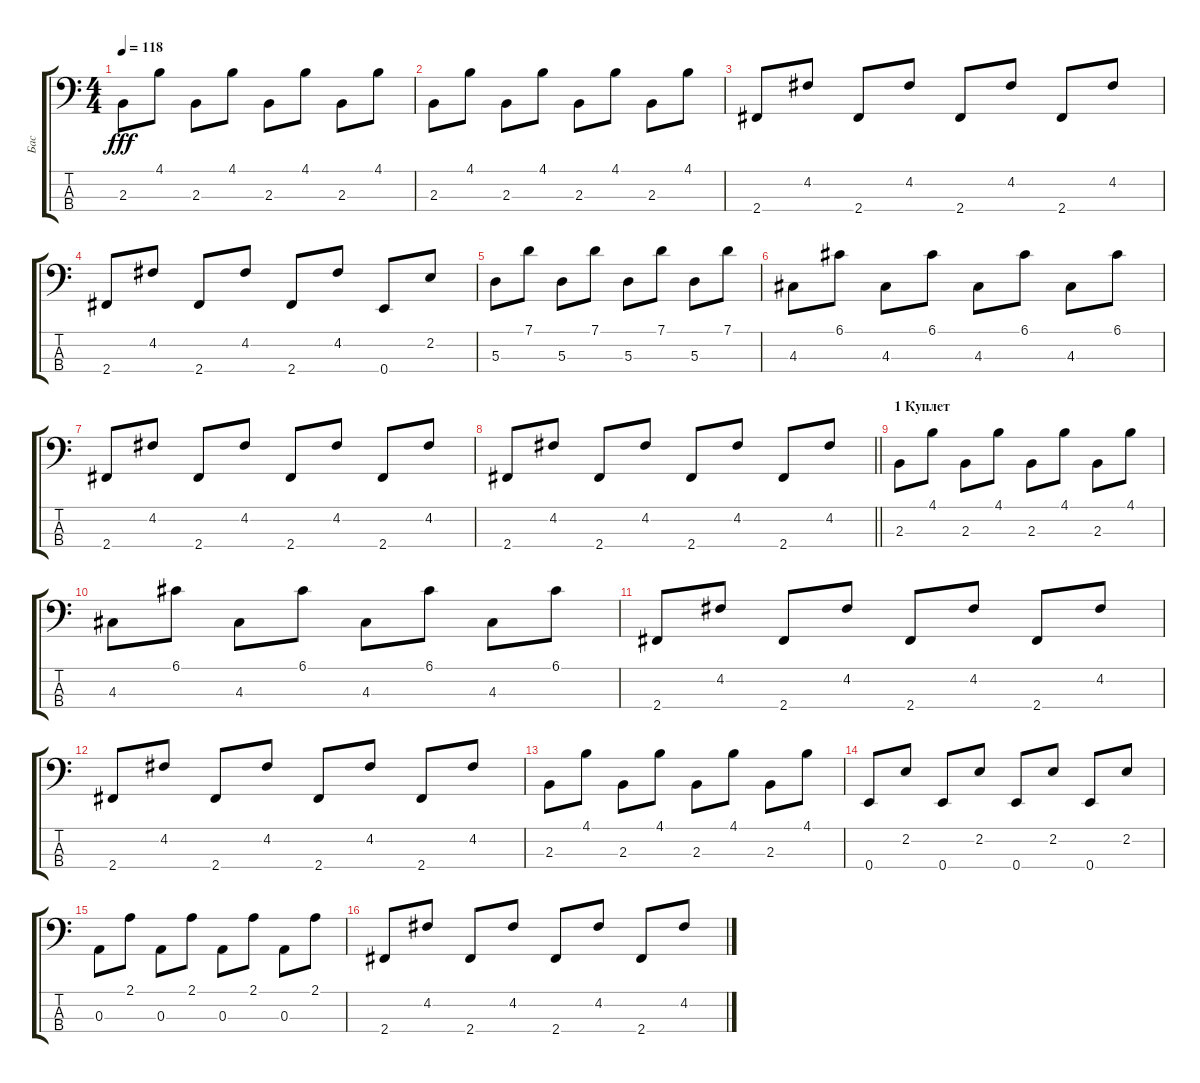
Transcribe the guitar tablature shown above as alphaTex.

\track ("Бас" "Бас") {instrument electricbassfinger}
\staff {score tabs}
\tuning (G2 D2 A1 E1) {hide}
\ts (4 4)
\tempo 118
\clef f4
\ks c
2.3.8{dy fff} 4.1.8 2.3.8 4.1.8 2.3.8 4.1.8 2.3.8 4.1.8 |
2.3.8 4.1.8 2.3.8 4.1.8 2.3.8 4.1.8 2.3.8 4.1.8 |
2.4.8 4.2.8 2.4.8 4.2.8 2.4.8 4.2.8 2.4.8 4.2.8 |
2.4.8 4.2.8 2.4.8 4.2.8 2.4.8 4.2.8 0.4.8 2.2.8 |
5.3.8 7.1.8 5.3.8 7.1.8 5.3.8 7.1.8 5.3.8 7.1.8 |
4.3.8 6.1.8 4.3.8 6.1.8 4.3.8 6.1.8 4.3.8 6.1.8 |
2.4.8 4.2.8 2.4.8 4.2.8 2.4.8 4.2.8 2.4.8 4.2.8 |
\barLineRight lightlight
2.4.8 4.2.8 2.4.8 4.2.8 2.4.8 4.2.8 2.4.8 4.2.8 |
\section ("" "1 Куплет")
2.3.8 4.1.8 2.3.8 4.1.8 2.3.8 4.1.8 2.3.8 4.1.8 |
4.3.8 6.1.8 4.3.8 6.1.8 4.3.8 6.1.8 4.3.8 6.1.8 |
2.4.8 4.2.8 2.4.8 4.2.8 2.4.8 4.2.8 2.4.8 4.2.8 |
2.4.8 4.2.8 2.4.8 4.2.8 2.4.8 4.2.8 2.4.8 4.2.8 |
2.3.8 4.1.8 2.3.8 4.1.8 2.3.8 4.1.8 2.3.8 4.1.8 |
0.4.8 2.2.8 0.4.8 2.2.8 0.4.8 2.2.8 0.4.8 2.2.8 |
0.3.8 2.1.8 0.3.8 2.1.8 0.3.8 2.1.8 0.3.8 2.1.8 |
2.4.8 4.2.8 2.4.8 4.2.8 2.4.8 4.2.8 2.4.8 4.2.8
